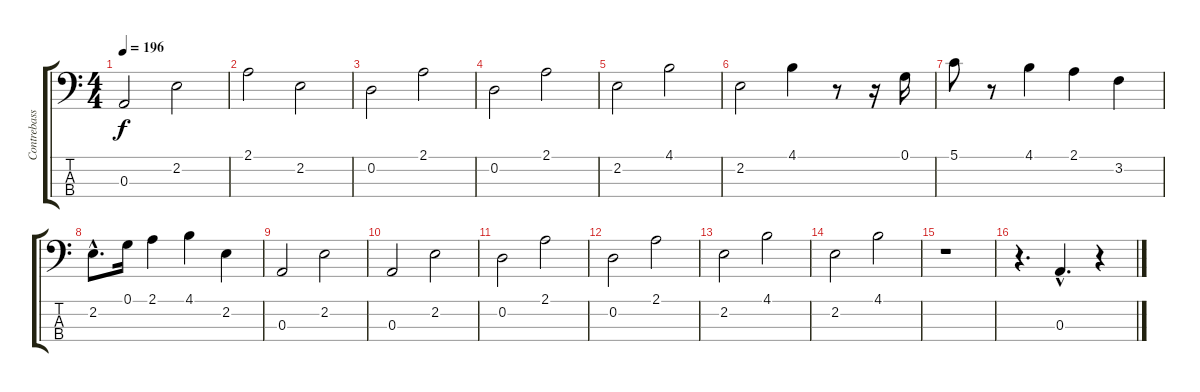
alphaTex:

\track ("Contrebasse" "Contrebass") {instrument acousticbass}
\staff {score tabs}
\tuning (G2 D2 A1 E1) {hide}
\ts (4 4)
\tempo 196
\clef f4
\ks c
0.3.2{dy f} 2.2.2 |
2.1.2 2.2.2 |
0.2.2 2.1.2 |
0.2.2 2.1.2 |
2.2.2 4.1.2 |
2.2.2 4.1.4 r.8 r.16 0.1.16 |
5.1.8 r.8 4.1.4 2.1.4 3.2.4 |
2.2{hac}.8{d} 0.1.16 2.1.4 4.1.4 2.2.4 |
0.3.2 2.2.2 |
0.3.2 2.2.2 |
0.2.2 2.1.2 |
0.2.2 2.1.2 |
2.2.2 4.1.2 |
2.2.2 4.1.2 |
r.1 |
r.4{d} 0.3{hac}.4{d} r.4
